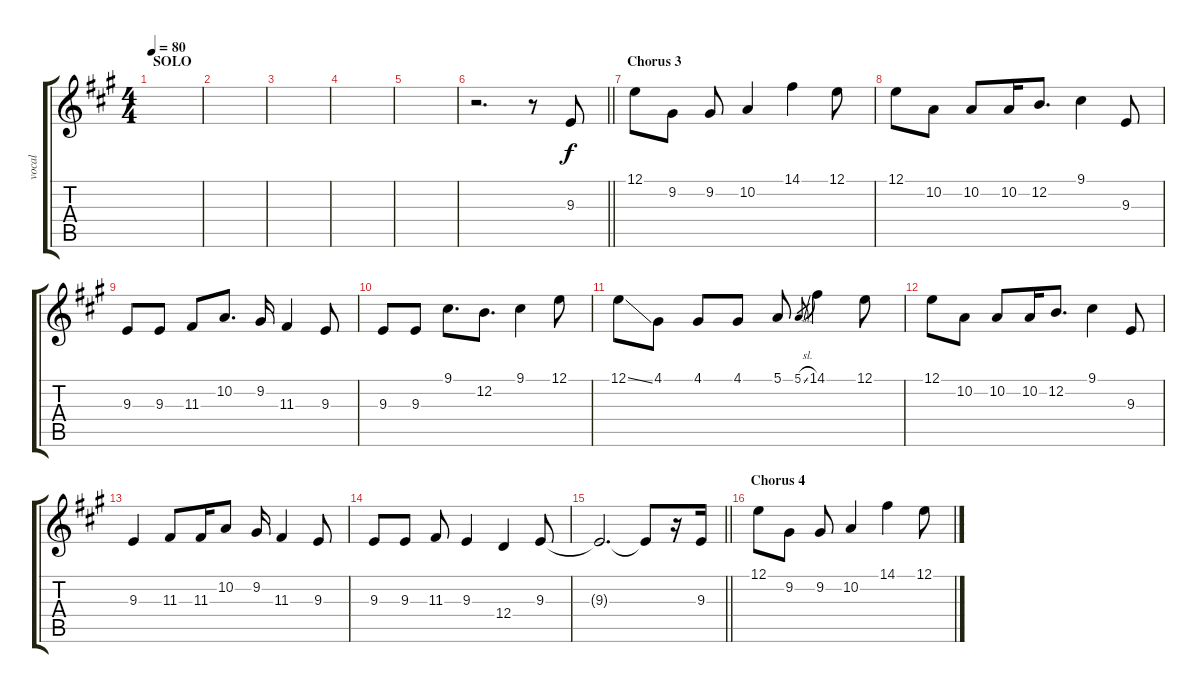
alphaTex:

\track ("vocal" "vocal") {instrument synthvoice}
\staff {score tabs}
\tuning (E4 B3 G3 D3 A2 E2) {hide}
\ts (4 4)
\section ("" "SOLO")
\tempo 80
\clef g2
\ks a
|
|
|
|
|
\barLineRight lightlight
r.2{d} r.8 9.3.8 |
\section ("" "Chorus 3")
12.1.8 9.2.8 9.2.8 10.2.4 14.1.4 12.1.8 |
12.1.8 10.2.8 10.2.8 10.2.16 12.2.8{d} 9.1.4 9.3.8 |
9.3.8 9.3.8 11.3.8 10.2.8{d} 9.2.16 11.3.4 9.3.8 |
9.3.8 9.3.8 9.1.8{d} 12.2.8{d} 9.1.4 12.1.8 |
12.1{ss}.8 4.1.8 4.1.8 4.1.8 5.1.8 5.1{sl}.8{gr} 14.1.4 12.1.8 |
12.1.8 10.2.8 10.2.8 10.2.16 12.2.8{d} 9.1.4 9.3.8 |
9.3.4 11.3.8 11.3.16 10.2.8 9.2.16 11.3.4 9.3.8 |
9.3.8 9.3.8 11.3.8 9.3.4 12.4.4 9.3.8 |
\barLineRight lightlight
9.3{t}.2{d} 9.3{t}.8 r.16 9.3.16 |
\section ("" "Chorus 4")
12.1.8 9.2.8 9.2.8 10.2.4 14.1.4 12.1.8
